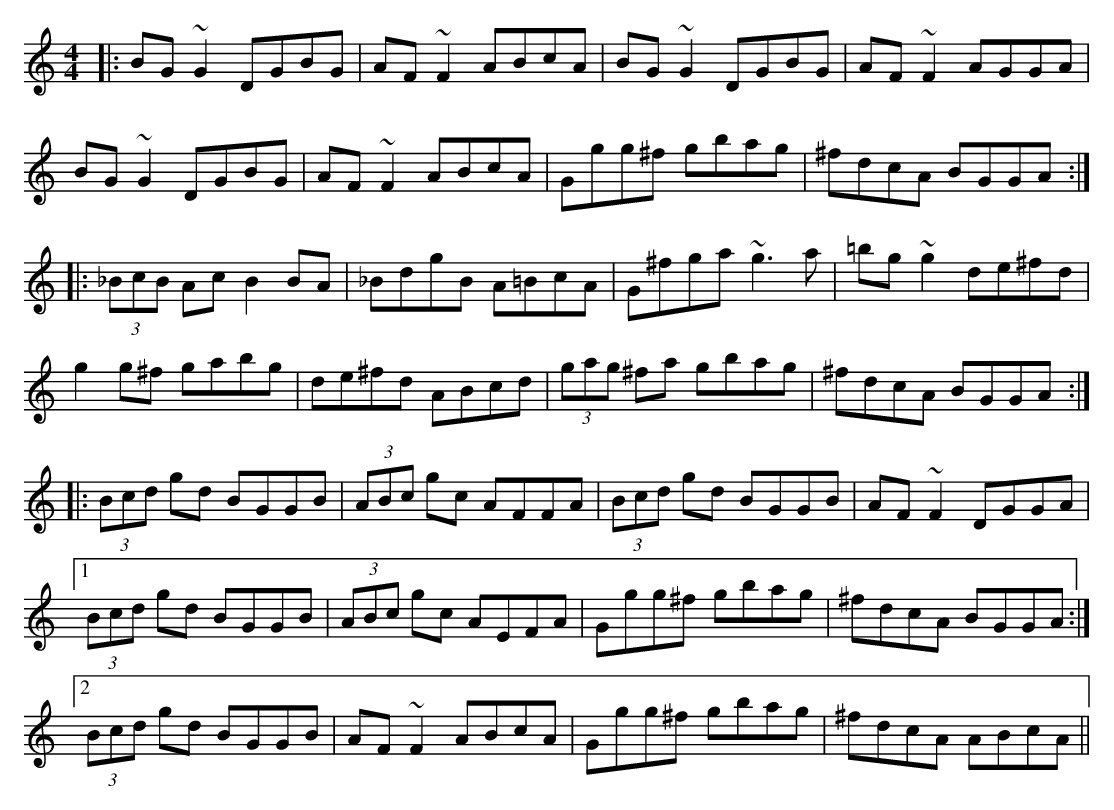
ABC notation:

X:1
M:4/4
K:Gmix
|:BG~G2 DGBG|AF~F2 ABcA|BG~G2 DGBG|AF~F2 AGGA|
BG~G2 DGBG|AF~F2 ABcA|Ggg^f gbag|^fdcA BGGA:|
|:(3_BcB Ac B2BA|_BdgB A=BcA|G^fga ~g3a|=bg~g2 de^fd|
g2g^f gabg|de^fd ABcd|(3gag ^fa gbag|^fdcA BGGA:|
|:(3Bcd gd BGGB|(3ABc gc AFFA|(3Bcd gd BGGB|AF~F2 DGGA|
[1 (3Bcd gd BGGB|(3ABc gc AEFA|Ggg^f gbag|^fdcA BGGA:|
[2 (3Bcd gd BGGB|AF~F2 ABcA|Ggg^f gbag|^fdcA ABcA||
